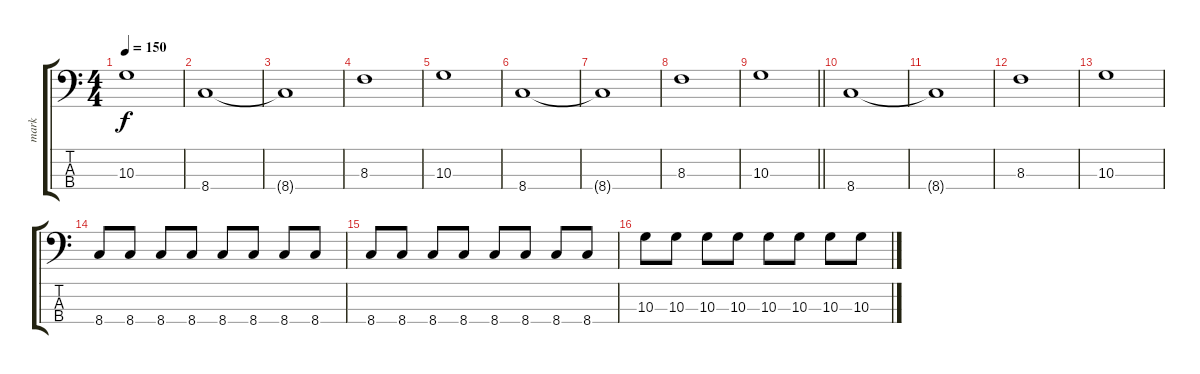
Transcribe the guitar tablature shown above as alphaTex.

\track ("mark" "mark") {instrument slapbass1}
\staff {score tabs}
\tuning (G2 D2 A1 E1) {hide}
\ts (4 4)
\tempo 150
\clef f4
\ks c
10.3.1{dy f} |
8.4.1 |
8.4{t}.1 |
8.3.1 |
10.3.1 |
8.4.1 |
8.4{t}.1 |
8.3.1 |
\barLineRight lightlight
10.3.1 |
8.4.1 |
8.4{t}.1 |
8.3.1 |
10.3.1 |
8.4.8 8.4.8 8.4.8 8.4.8 8.4.8 8.4.8 8.4.8 8.4.8 |
8.4.8 8.4.8 8.4.8 8.4.8 8.4.8 8.4.8 8.4.8 8.4.8 |
10.3.8 10.3.8 10.3.8 10.3.8 10.3.8 10.3.8 10.3.8 10.3.8
